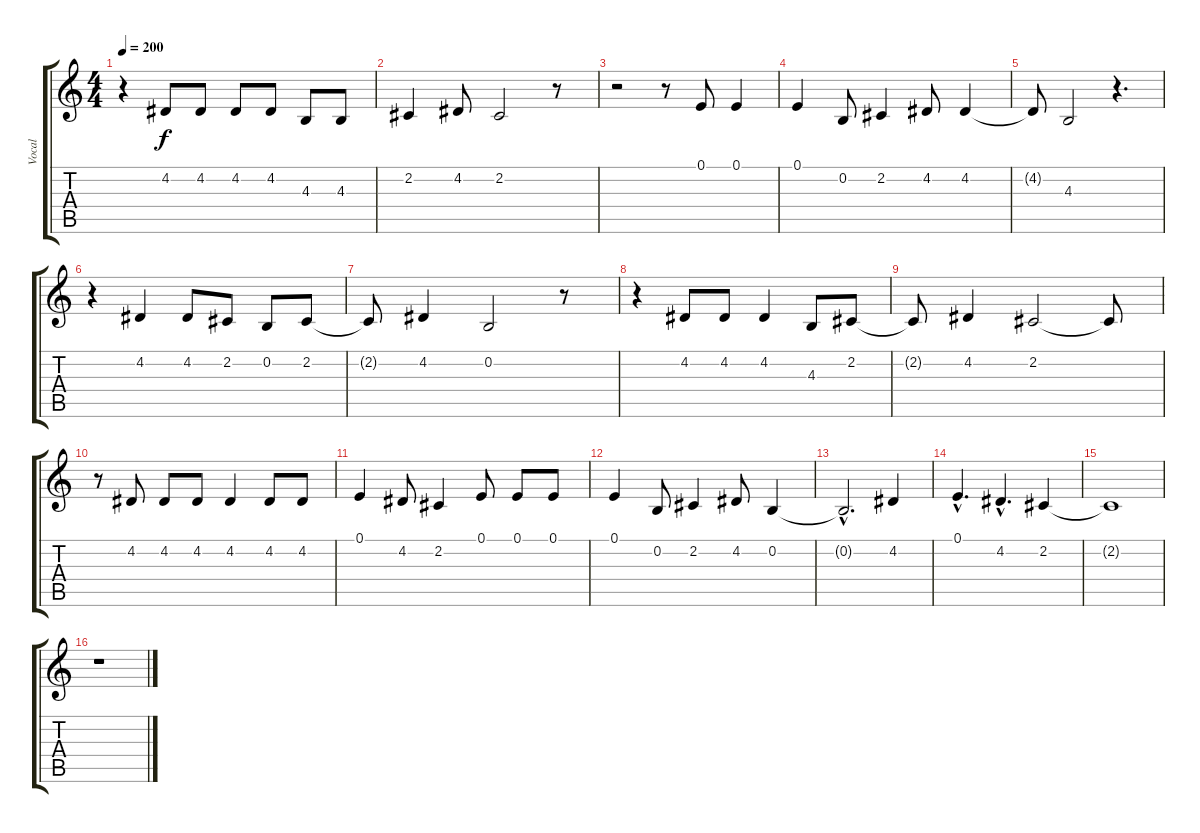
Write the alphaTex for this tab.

\track ("Vocal" "Vocal") {instrument flute}
\staff {score tabs}
\tuning (E4 B3 G3 D3 A2 E2) {hide}
\ts (4 4)
\tempo 200
\clef g2
\ks c
r.4{dy f} 4.2.8 4.2.8 4.2.8 4.2.8 4.3.8 4.3.8 |
2.2.4 4.2.8 2.2.2 r.8 |
r.2 r.8 0.1.8 0.1.4 |
0.1.4 0.2.8 2.2.4 4.2.8 4.2.4 |
4.2{t}.8 4.3.2 r.4{d} |
r.4 4.2.4 4.2.8 2.2.8 0.2.8 2.2.8 |
2.2{t}.8 4.2.4 0.2.2 r.8 |
r.4 4.2.8 4.2.8 4.2.4 4.3.8 2.2.8 |
2.2{t}.8 4.2.4 2.2.2 2.2{t}.8 |
r.8 4.2.8 4.2.8 4.2.8 4.2.4 4.2.8 4.2.8 |
0.1.4 4.2.8 2.2.4 0.1.8 0.1.8 0.1.8 |
0.1.4 0.2.8 2.2.4 4.2.8 0.2.4 |
0.2{hac t}.2{d} 4.2.4 |
0.1{hac}.4{d} 4.2{hac}.4{d} 2.2.4 |
2.2{t}.1 |
r.1
